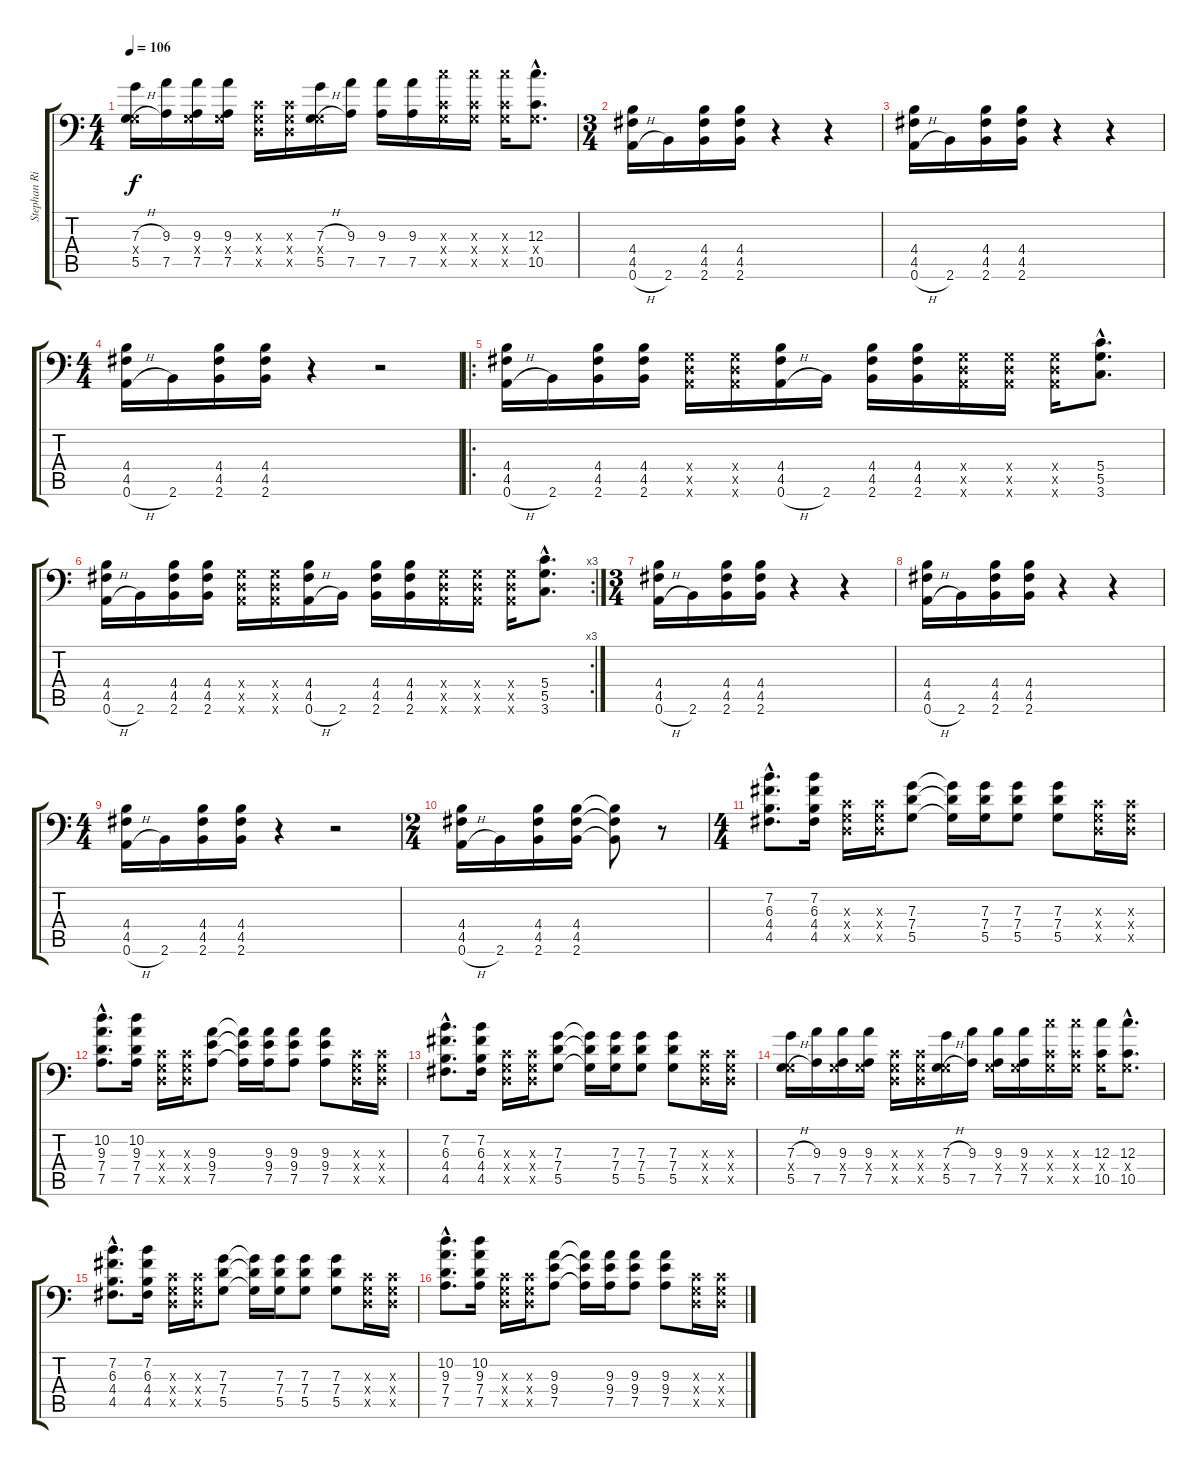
\track ("Stephan Richards" "Stephan Ri") {instrument acousticguitarnylon}
\staff {score tabs}
\tuning (A3 E3 C3 G2 D2 A1) {hide}
\ts (4 4)
\tempo 106
\clef f4
\ks c
(7.3{h} 0.4{x} 5.5{h}).16{dy f instrument acousticguitarnylon} (9.3 7.5).16 (9.3 0.4{x} 7.5).16 (9.3 0.4{x} 7.5).16 (0.3{x} 0.4{x} 0.5{x}).16 (0.3{x} 0.4{x} 0.5{x}).16 (7.3{h} 0.4{x} 5.5{h}).16 (9.3 7.5).16 (9.3 7.5).16 (9.3 7.5).16 (12.3{x} 0.4{x} 10.5{x}).16 (12.3{x} 0.4{x} 10.5{x}).16 (12.3{x} 0.4{x} 10.5{x}).16 (12.3{hac} 0.4{hac x} 10.5{hac}).8{d} |
\ts (3 4)
(4.4 4.5 0.6{h}).16{instrument distortionguitar} 2.6.16 (4.4 4.5 2.6).16 (4.4 4.5 2.6).16 r.4 r.4 |
(4.4 4.5 0.6{h}).16 2.6.16 (4.4 4.5 2.6).16 (4.4 4.5 2.6).16 r.4 r.4 |
\ts (4 4)
(4.4 4.5 0.6{h}).16 2.6.16 (4.4 4.5 2.6).16 (4.4 4.5 2.6).16 r.4 r.2 |
\ro
(4.4 4.5 0.6{h}).16 2.6.16 (4.4 4.5 2.6).16 (4.4 4.5 2.6).16 (0.4{x} 0.5{x} 0.6{x}).16 (0.4{x} 0.5{x} 0.6{x}).16 (4.4 4.5 0.6{h}).16 2.6.16 (4.4 4.5 2.6).16 (4.4 4.5 2.6).16 (0.4{x} 0.5{x} 0.6{x}).16 (0.4{x} 0.5{x} 0.6{x}).16 (0.4{x} 0.5{x} 0.6{x}).16 (5.4{hac} 5.5{hac} 3.6{hac}).8{d} |
\rc 3
(4.4 4.5 0.6{h}).16 2.6.16 (4.4 4.5 2.6).16 (4.4 4.5 2.6).16 (0.4{x} 0.5{x} 0.6{x}).16 (0.4{x} 0.5{x} 0.6{x}).16 (4.4 4.5 0.6{h}).16 2.6.16 (4.4 4.5 2.6).16 (4.4 4.5 2.6).16 (0.4{x} 0.5{x} 0.6{x}).16 (0.4{x} 0.5{x} 0.6{x}).16 (0.4{x} 0.5{x} 0.6{x}).16 (5.4{hac} 5.5{hac} 3.6{hac}).8{d} |
\ts (3 4)
(4.4 4.5 0.6{h}).16{instrument distortionguitar} 2.6.16 (4.4 4.5 2.6).16 (4.4 4.5 2.6).16 r.4 r.4 |
(4.4 4.5 0.6{h}).16 2.6.16 (4.4 4.5 2.6).16 (4.4 4.5 2.6).16 r.4 r.4 |
\ts (4 4)
(4.4 4.5 0.6{h}).16 2.6.16 (4.4 4.5 2.6).16 (4.4 4.5 2.6).16 r.4 r.2 |
\ts (2 4)
(4.4 4.5 0.6{h}).16 2.6.16 (4.4 4.5 2.6).16 (4.4 4.5 2.6).16 (4.4{t} 4.5{t} 2.6{t}).8 r.8 |
\ts (4 4)
(7.2{hac} 6.3{hac} 4.4{hac} 4.5{hac}).8{d instrument acousticguitarnylon} (7.2 6.3 4.4 4.5).16 (0.3{x} 0.4{x} 0.5{x}).16 (0.3{x} 0.4{x} 0.5{x}).16 (7.3 7.4 5.5).8 (7.3{t} 7.4{t} 5.5{t}).16 (7.3 7.4 5.5).16 (7.3 7.4 5.5).8 (7.3 7.4 5.5).8 (0.3{x} 0.4{x} 0.5{x}).16 (0.3{x} 0.4{x} 0.5{x}).16 |
(10.2{hac} 9.3{hac} 7.4{hac} 7.5{hac}).8{d} (10.2 9.3 7.4 7.5).16 (0.3{x} 0.4{x} 0.5{x}).16 (0.3{x} 0.4{x} 0.5{x}).16 (9.3 9.4 7.5).8 (9.3{t} 9.4{t} 7.5{t}).16 (9.3 9.4 7.5).16 (9.3 9.4 7.5).8 (9.3 9.4 7.5).8 (0.3{x} 0.4{x} 0.5{x}).16 (0.3{x} 0.4{x} 0.5{x}).16 |
(7.2{hac} 6.3{hac} 4.4{hac} 4.5{hac}).8{d} (7.2 6.3 4.4 4.5).16 (0.3{x} 0.4{x} 0.5{x}).16 (0.3{x} 0.4{x} 0.5{x}).16 (7.3 7.4 5.5).8 (7.3{t} 7.4{t} 5.5{t}).16 (7.3 7.4 5.5).16 (7.3 7.4 5.5).8 (7.3 7.4 5.5).8 (0.3{x} 0.4{x} 0.5{x}).16 (0.3{x} 0.4{x} 0.5{x}).16 |
(7.3{h} 0.4{x} 5.5{h}).16 (9.3 7.5).16 (9.3 0.4{x} 7.5).16 (9.3 0.4{x} 7.5).16 (0.3{x} 0.4{x} 0.5{x}).16 (0.3{x} 0.4{x} 0.5{x}).16 (7.3{h} 0.4{x} 5.5{h}).16 (9.3 7.5).16 (9.3 0.4{x} 7.5).16 (9.3 0.4{x} 7.5).16 (12.3{x} 0.4{x} 10.5{x}).16 (12.3{x} 0.4{x} 10.5{x}).16 (12.3 0.4{x} 10.5).16 (12.3{hac} 0.4{hac x} 10.5{hac}).8{d} |
(7.2{hac} 6.3{hac} 4.4{hac} 4.5{hac}).8{d} (7.2 6.3 4.4 4.5).16 (0.3{x} 0.4{x} 0.5{x}).16 (0.3{x} 0.4{x} 0.5{x}).16 (7.3 7.4 5.5).8 (7.3{t} 7.4{t} 5.5{t}).16 (7.3 7.4 5.5).16 (7.3 7.4 5.5).8 (7.3 7.4 5.5).8 (0.3{x} 0.4{x} 0.5{x}).16 (0.3{x} 0.4{x} 0.5{x}).16 |
(10.2{hac} 9.3{hac} 7.4{hac} 7.5{hac}).8{d instrument distortionguitar} (10.2 9.3 7.4 7.5).16 (0.3{x} 0.4{x} 0.5{x}).16 (0.3{x} 0.4{x} 0.5{x}).16 (9.3 9.4 7.5).8 (9.3{t} 9.4{t} 7.5{t}).16 (9.3 9.4 7.5).16 (9.3 9.4 7.5).8 (9.3 9.4 7.5).8 (0.3{x} 0.4{x} 0.5{x}).16 (0.3{x} 0.4{x} 0.5{x}).16
